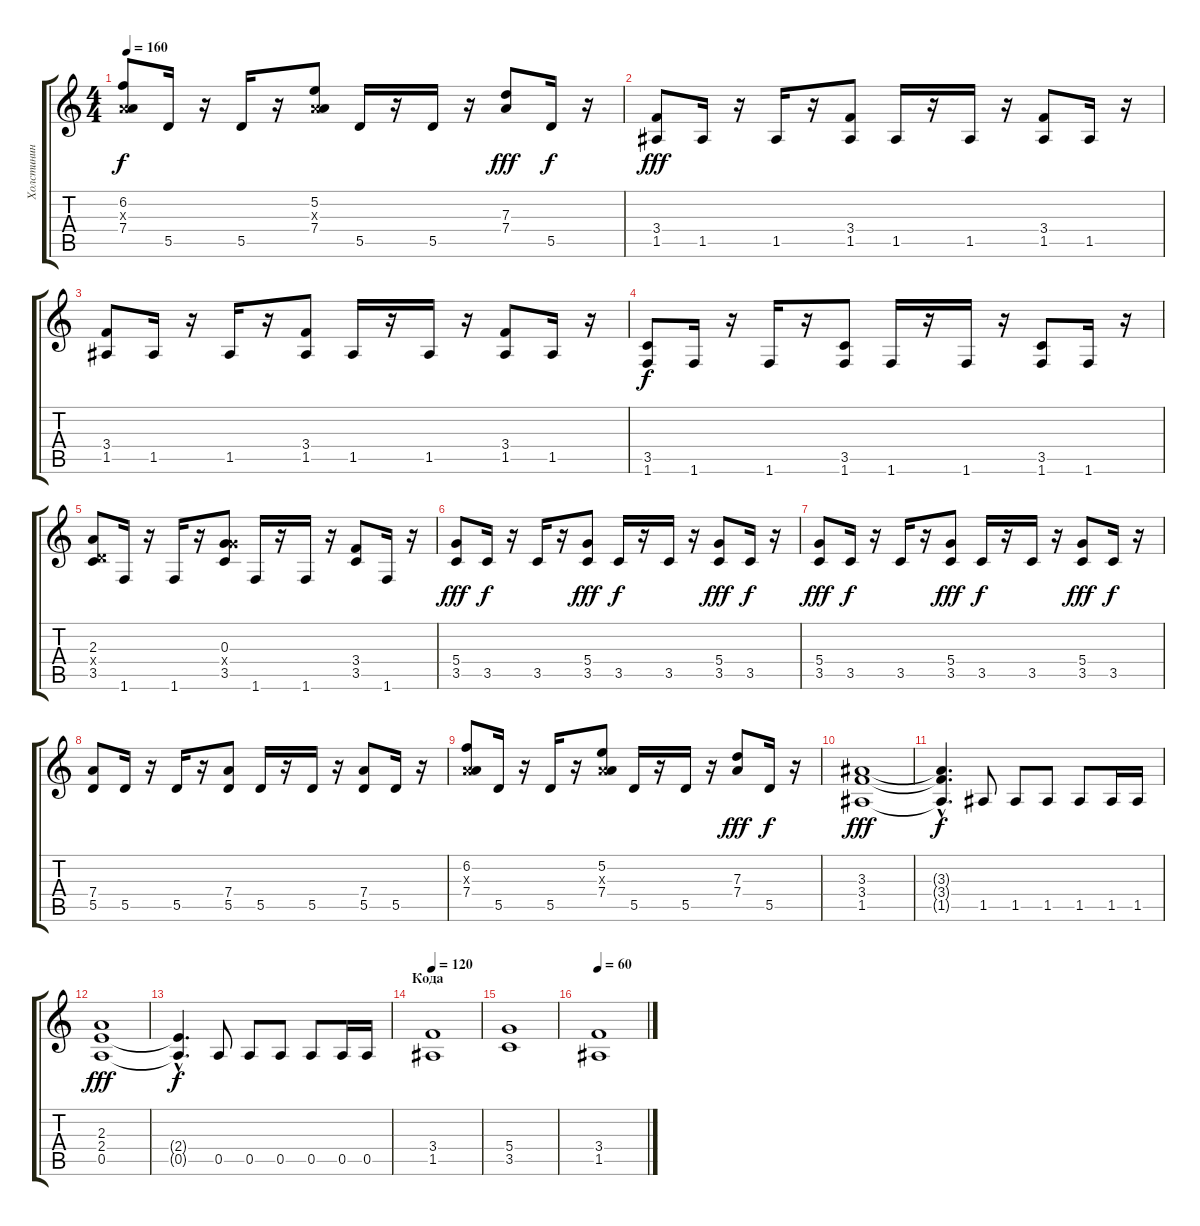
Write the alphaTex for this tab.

\track ("Холстинин" "Холстинин") {instrument overdrivenguitar}
\staff {score tabs}
\tuning (E4 B3 G3 D3 A2 E2) {hide}
\ts (4 4)
\tempo 160
\clef g2
\ks c
(6.2 2.3{x} 7.4).8{dy f} 5.5.16 r.16 5.5.16 r.16 (5.2 2.3{x} 7.4).8 5.5.16 r.16 5.5.16 r.16 (7.3 7.4).8{dy fff} 5.5.16{dy f} r.16 |
(3.4 1.5).8{dy fff} 1.5.16 r.16 1.5.16 r.16 (3.4 1.5).8 1.5.16 r.16 1.5.16 r.16 (3.4 1.5).8 1.5.16 r.16 |
(3.4 1.5).8 1.5.16 r.16 1.5.16 r.16 (3.4 1.5).8 1.5.16 r.16 1.5.16 r.16 (3.4 1.5).8 1.5.16 r.16 |
(3.5 1.6).8{dy f} 1.6.16 r.16 1.6.16 r.16 (3.5 1.6).8 1.6.16 r.16 1.6.16 r.16 (3.5 1.6).8 1.6.16 r.16 |
(2.3 0.4{x} 3.5).8 1.6.16 r.16 1.6.16 r.16 (0.3 5.4{x} 3.5).8 1.6.16 r.16 1.6.16 r.16 (3.4 3.5).8 1.6.16 r.16 |
(5.4 3.5).8{dy fff} 3.5.16{dy f} r.16 3.5.16 r.16 (5.4 3.5).8{dy fff} 3.5.16{dy f} r.16 3.5.16 r.16 (5.4 3.5).8{dy fff} 3.5.16{dy f} r.16 |
(5.4 3.5).8{dy fff} 3.5.16{dy f} r.16 3.5.16 r.16 (5.4 3.5).8{dy fff} 3.5.16{dy f} r.16 3.5.16 r.16 (5.4 3.5).8{dy fff} 3.5.16{dy f} r.16 |
(7.4 5.5).8 5.5.16 r.16 5.5.16 r.16 (7.4 5.5).8 5.5.16 r.16 5.5.16 r.16 (7.4 5.5).8 5.5.16 r.16 |
(6.2 2.3{x} 7.4).8 5.5.16 r.16 5.5.16 r.16 (5.2 2.3{x} 7.4).8 5.5.16 r.16 5.5.16 r.16 (7.3 7.4).8{dy fff} 5.5.16{dy f} r.16 |
(3.3 3.4 1.5).1{dy fff} |
(3.3{hac t} 3.4{hac t} 1.5{hac t}).4{d dy f} 1.5.8 1.5.8 1.5.8 1.5.8 1.5.16 1.5.16 |
(2.3 2.4 0.5).1{dy fff} |
(2.4{hac t} 0.5{hac t}).4{d dy f} 0.5.8 0.5.8 0.5.8 0.5.8 0.5.16 0.5.16 |
\section ("" "Кода")
\tempo 120
(3.4 1.5).1 |
(5.4 3.5).1 |
\tempo 60
(3.4 1.5).1
